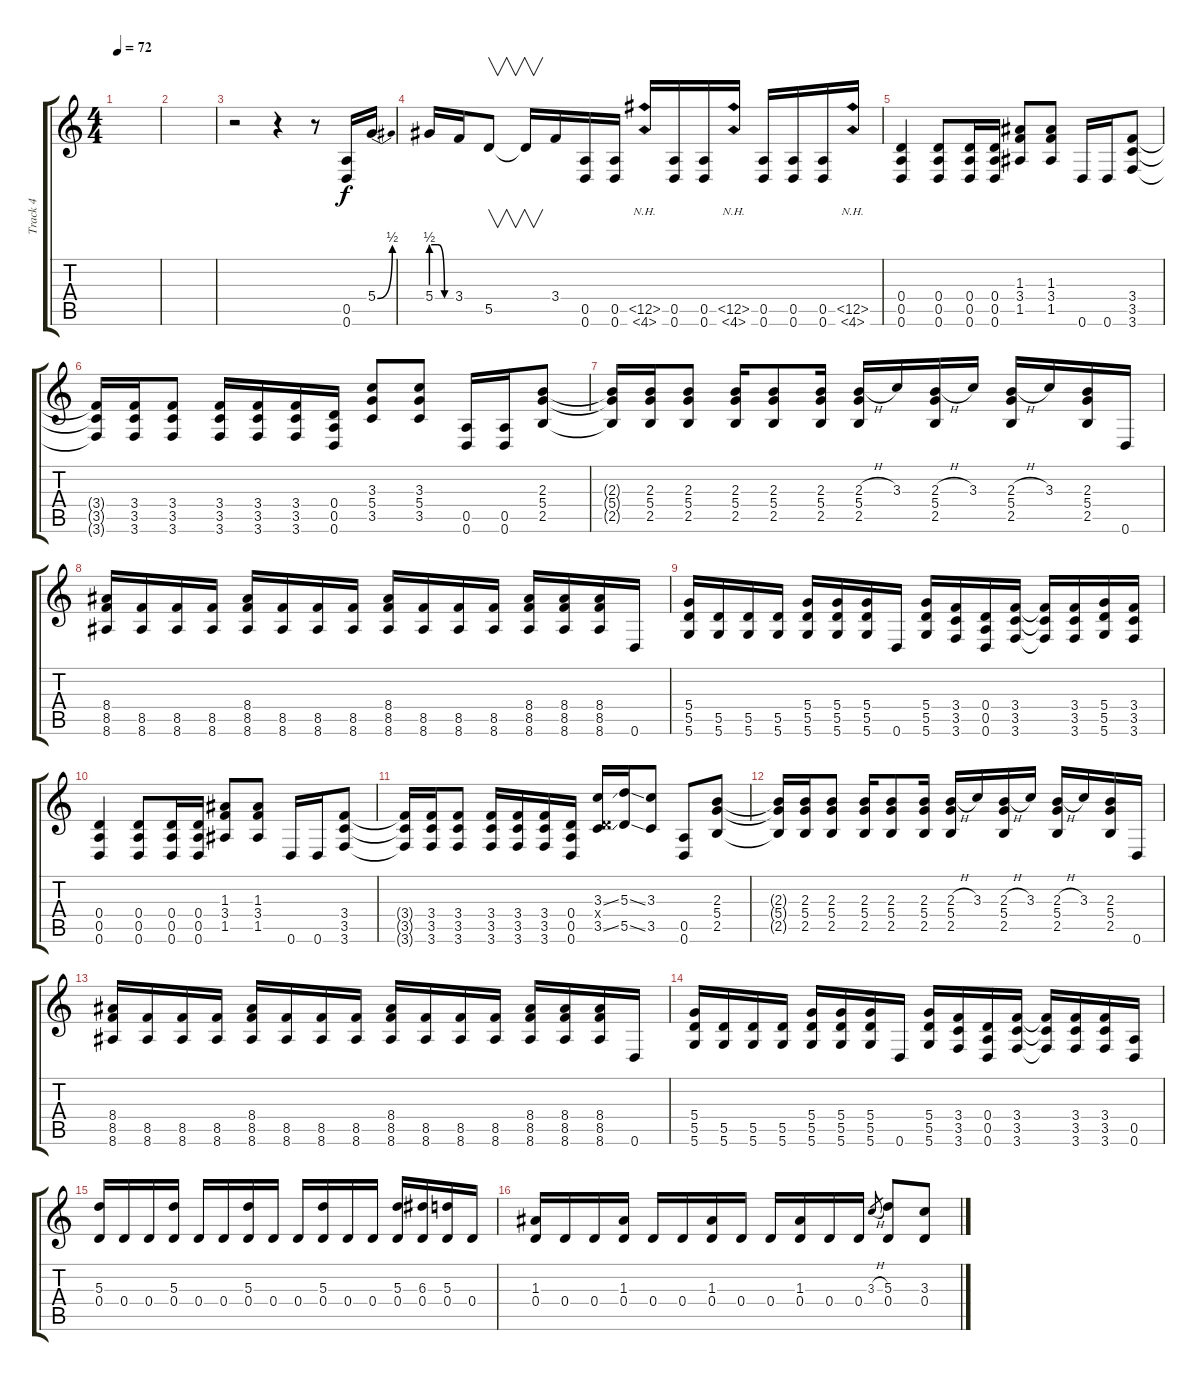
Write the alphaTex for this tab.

\track ("Track 4" "Track 4") {instrument distortionguitar}
\staff {score tabs}
\tuning (D4 D4 A3 D3 A2 D2) {hide}
\ts (4 4)
\tempo 72
\clef g2
\ks c
|
|
r.2 r.4 r.8 (0.5 0.6).16 5.4{be (bend 0 0 60 2)}.16 |
5.4{be (custom 0 2 20 2 40 0 60 0)}.16 3.4.16 5.5.8{v} 5.5{t}.16{v} 3.4.16 (0.5 0.6).16 (0.5 0.6).16 (0.5{nh} 4.6{nh}).16 (0.5 0.6).16 (0.5 0.6).16 (0.5{nh} 4.6{nh}).16 (0.5 0.6).16 (0.5 0.6).16 (0.5 0.6).16 (0.5{nh} 4.6{nh}).16 |
(0.4 0.5 0.6).4 (0.4 0.5 0.6).8 (0.4 0.5 0.6).16 (0.4 0.5 0.6).16 (1.3 3.4 1.5).8 (1.3 3.4 1.5).8 0.6.16 0.6.16 (3.4 3.5 3.6).8 |
(3.4{t} 3.5{t} 3.6{t}).16 (3.4 3.5 3.6).16 (3.4 3.5 3.6).8 (3.4 3.5 3.6).16 (3.4 3.5 3.6).16 (3.4 3.5 3.6).16 (0.4 0.5 0.6).16 (3.3 5.4 3.5).8 (3.3 5.4 3.5).8 (0.5 0.6).16 (0.5 0.6).16 (2.3 5.4 2.5).8 |
(2.3{t} 5.4{t} 2.5{t}).16 (2.3 5.4 2.5).16 (2.3 5.4 2.5).8 (2.3 5.4 2.5).16 (2.3 5.4 2.5).8 (2.3 5.4 2.5).16 (2.3{h} 5.4 2.5).16 3.3.16 (2.3{h} 5.4 2.5).16 3.3.16 (2.3{h} 5.4 2.5).16 3.3.16 (2.3 5.4 2.5).16 0.6.16 |
(8.4 8.5 8.6).16 (8.5 8.6).16 (8.5 8.6).16 (8.5 8.6).16 (8.4 8.5 8.6).16 (8.5 8.6).16 (8.5 8.6).16 (8.5 8.6).16 (8.4 8.5 8.6).16 (8.5 8.6).16 (8.5 8.6).16 (8.5 8.6).16 (8.4 8.5 8.6).16 (8.4 8.5 8.6).16 (8.4 8.5 8.6).16 0.6.16 |
(5.4 5.5 5.6).16 (5.5 5.6).16 (5.5 5.6).16 (5.5 5.6).16 (5.4 5.5 5.6).16 (5.4 5.5 5.6).16 (5.4 5.5 5.6).16 0.6.16 (5.4 5.5 5.6).16 (3.4 3.5 3.6).16 (0.4 0.5 0.6).16 (3.4 3.5 3.6).16 (3.4{t} 3.5{t} 3.6{t}).16 (3.4 3.5 3.6).16 (5.4 5.5 5.6).16 (3.4 3.5 3.6).16 |
(0.4 0.5 0.6).4 (0.4 0.5 0.6).8 (0.4 0.5 0.6).16 (0.4 0.5 0.6).16 (1.3 3.4 1.5).8 (1.3 3.4 1.5).8 0.6.16 0.6.16 (3.4 3.5 3.6).8 |
(3.4{t} 3.5{t} 3.6{t}).16 (3.4 3.5 3.6).16 (3.4 3.5 3.6).8 (3.4 3.5 3.6).16 (3.4 3.5 3.6).16 (3.4 3.5 3.6).16 (0.4 0.5 0.6).16 (3.3{ss} 0.4{x} 3.5{ss}).16 (5.3{ss} 5.5{ss}).16 (3.3 3.5).8 (0.5 0.6).8 (2.3 5.4 2.5).8 |
(2.3{t} 5.4{t} 2.5{t}).16 (2.3 5.4 2.5).16 (2.3 5.4 2.5).8 (2.3 5.4 2.5).16 (2.3 5.4 2.5).8 (2.3 5.4 2.5).16 (2.3{h} 5.4 2.5).16 3.3.16 (2.3{h} 5.4 2.5).16 3.3.16 (2.3{h} 5.4 2.5).16 3.3.16 (2.3 5.4 2.5).16 0.6.16 |
(8.4 8.5 8.6).16 (8.5 8.6).16 (8.5 8.6).16 (8.5 8.6).16 (8.4 8.5 8.6).16 (8.5 8.6).16 (8.5 8.6).16 (8.5 8.6).16 (8.4 8.5 8.6).16 (8.5 8.6).16 (8.5 8.6).16 (8.5 8.6).16 (8.4 8.5 8.6).16 (8.4 8.5 8.6).16 (8.4 8.5 8.6).16 0.6.16 |
(5.4 5.5 5.6).16 (5.5 5.6).16 (5.5 5.6).16 (5.5 5.6).16 (5.4 5.5 5.6).16 (5.4 5.5 5.6).16 (5.4 5.5 5.6).16 0.6.16 (5.4 5.5 5.6).16 (3.4 3.5 3.6).16 (0.4 0.5 0.6).16 (3.4 3.5 3.6).16 (3.4{t} 3.5{t} 3.6{t}).16 (3.4 3.5 3.6).16 (3.4 3.5 3.6).16 (0.5 0.6).16 |
(5.3 0.4).16 0.4.16 0.4.16 (5.3 0.4).16 0.4.16 0.4.16 (5.3 0.4).16 0.4.16 0.4.16 (5.3 0.4).16 0.4.16 0.4.16 (5.3 0.4).16 (6.3 0.4).16 (5.3 0.4).16 0.4.16 |
(1.3 0.4).16 0.4.16 0.4.16 (1.3 0.4).16 0.4.16 0.4.16 (1.3 0.4).16 0.4.16 0.4.16 (1.3 0.4).16 0.4.16 0.4.16 3.3{h}.8{gr} (5.3 0.4).8 (3.3 0.4).8
